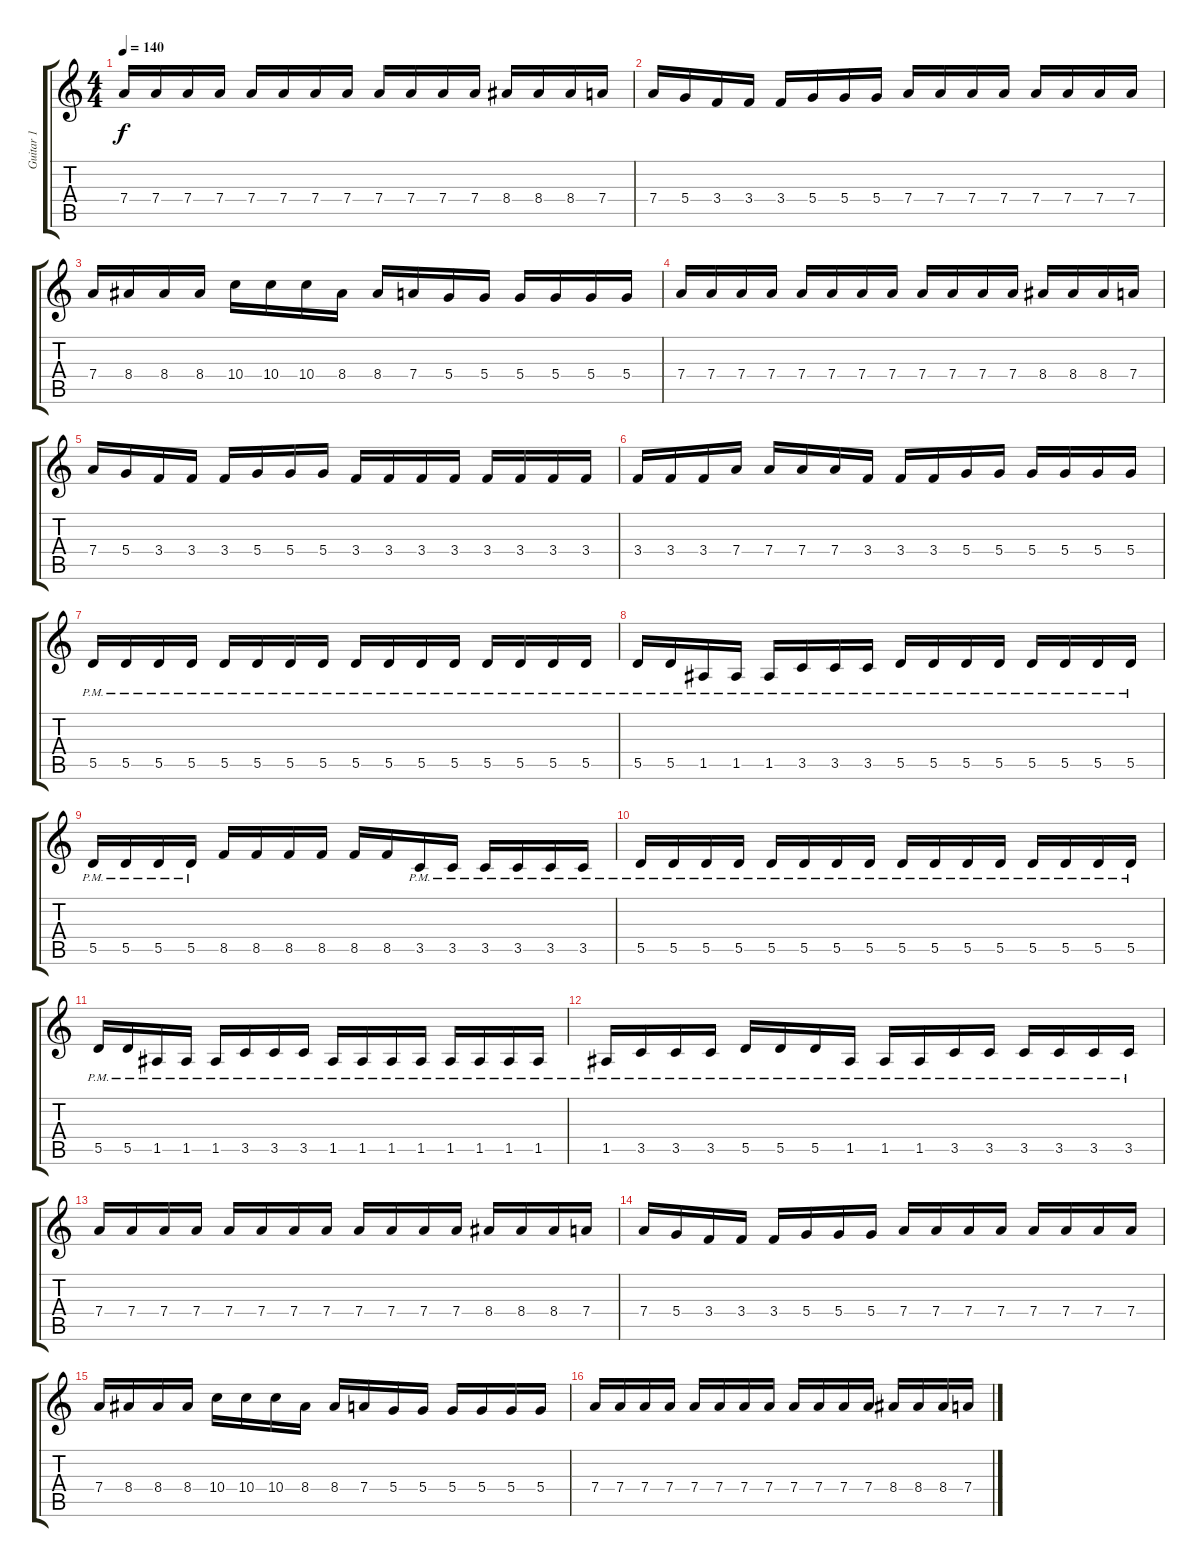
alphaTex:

\track ("Guitar 1" "Guitar 1") {instrument distortionguitar}
\staff {score tabs}
\tuning (E4 B3 G3 D3 A2 E2) {hide}
\ts (4 4)
\tempo 140
\clef g2
\ks c
7.4.16{dy f} 7.4.16 7.4.16 7.4.16 7.4.16 7.4.16 7.4.16 7.4.16 7.4.16 7.4.16 7.4.16 7.4.16 8.4.16 8.4.16 8.4.16 7.4.16 |
7.4.16 5.4.16 3.4.16 3.4.16 3.4.16 5.4.16 5.4.16 5.4.16 7.4.16 7.4.16 7.4.16 7.4.16 7.4.16 7.4.16 7.4.16 7.4.16 |
7.4.16 8.4.16 8.4.16 8.4.16 10.4.16 10.4.16 10.4.16 8.4.16 8.4.16 7.4.16 5.4.16 5.4.16 5.4.16 5.4.16 5.4.16 5.4.16 |
7.4.16 7.4.16 7.4.16 7.4.16 7.4.16 7.4.16 7.4.16 7.4.16 7.4.16 7.4.16 7.4.16 7.4.16 8.4.16 8.4.16 8.4.16 7.4.16 |
7.4.16 5.4.16 3.4.16 3.4.16 3.4.16 5.4.16 5.4.16 5.4.16 3.4.16 3.4.16 3.4.16 3.4.16 3.4.16 3.4.16 3.4.16 3.4.16 |
3.4.16 3.4.16 3.4.16 7.4.16 7.4.16 7.4.16 7.4.16 3.4.16 3.4.16 3.4.16 5.4.16 5.4.16 5.4.16 5.4.16 5.4.16 5.4.16 |
5.5{pm}.16 5.5{pm}.16 5.5{pm}.16 5.5{pm}.16 5.5{pm}.16 5.5{pm}.16 5.5{pm}.16 5.5{pm}.16 5.5{pm}.16 5.5{pm}.16 5.5{pm}.16 5.5{pm}.16 5.5{pm}.16 5.5{pm}.16 5.5{pm}.16 5.5{pm}.16 |
5.5{pm}.16 5.5{pm}.16 1.5{pm}.16 1.5{pm}.16 1.5{pm}.16 3.5{pm}.16 3.5{pm}.16 3.5{pm}.16 5.5{pm}.16 5.5{pm}.16 5.5{pm}.16 5.5{pm}.16 5.5{pm}.16 5.5{pm}.16 5.5{pm}.16 5.5{pm}.16 |
5.5{pm}.16 5.5{pm}.16 5.5{pm}.16 5.5{pm}.16 8.5.16 8.5.16 8.5.16 8.5.16 8.5.16 8.5.16 3.5{pm}.16 3.5{pm}.16 3.5{pm}.16 3.5{pm}.16 3.5{pm}.16 3.5{pm}.16 |
5.5{pm}.16 5.5{pm}.16 5.5{pm}.16 5.5{pm}.16 5.5{pm}.16 5.5{pm}.16 5.5{pm}.16 5.5{pm}.16 5.5{pm}.16 5.5{pm}.16 5.5{pm}.16 5.5{pm}.16 5.5{pm}.16 5.5{pm}.16 5.5{pm}.16 5.5{pm}.16 |
5.5{pm}.16 5.5{pm}.16 1.5{pm}.16 1.5{pm}.16 1.5{pm}.16 3.5{pm}.16 3.5{pm}.16 3.5{pm}.16 1.5{pm}.16 1.5{pm}.16 1.5{pm}.16 1.5{pm}.16 1.5{pm}.16 1.5{pm}.16 1.5{pm}.16 1.5{pm}.16 |
1.5{pm}.16 3.5{pm}.16 3.5{pm}.16 3.5{pm}.16 5.5{pm}.16 5.5{pm}.16 5.5{pm}.16 1.5{pm}.16 1.5{pm}.16 1.5{pm}.16 3.5{pm}.16 3.5{pm}.16 3.5{pm}.16 3.5{pm}.16 3.5{pm}.16 3.5{pm}.16 |
7.4.16 7.4.16 7.4.16 7.4.16 7.4.16 7.4.16 7.4.16 7.4.16 7.4.16 7.4.16 7.4.16 7.4.16 8.4.16 8.4.16 8.4.16 7.4.16 |
7.4.16 5.4.16 3.4.16 3.4.16 3.4.16 5.4.16 5.4.16 5.4.16 7.4.16 7.4.16 7.4.16 7.4.16 7.4.16 7.4.16 7.4.16 7.4.16 |
7.4.16 8.4.16 8.4.16 8.4.16 10.4.16 10.4.16 10.4.16 8.4.16 8.4.16 7.4.16 5.4.16 5.4.16 5.4.16 5.4.16 5.4.16 5.4.16 |
7.4.16 7.4.16 7.4.16 7.4.16 7.4.16 7.4.16 7.4.16 7.4.16 7.4.16 7.4.16 7.4.16 7.4.16 8.4.16 8.4.16 8.4.16 7.4.16
